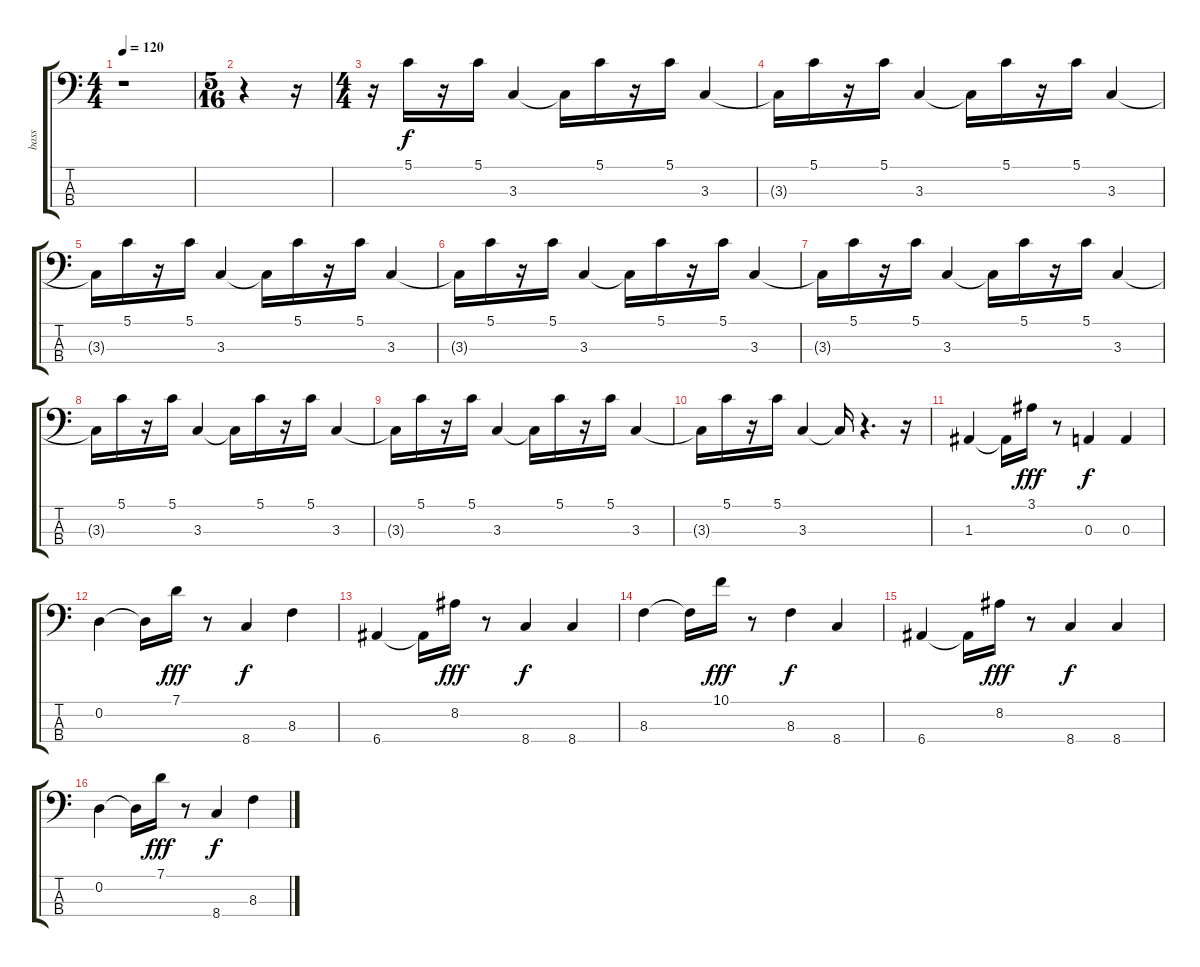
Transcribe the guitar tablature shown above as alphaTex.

\track ("bass" "bass") {instrument electricbasspick}
\staff {score tabs}
\tuning (G2 D2 A1 E1) {hide}
\ts (4 4)
\tempo 120
\clef f4
\ks c
r.1{dy f instrument electricbasspick} |
\ts (5 16)
r.4 r.16 |
\ts (4 4)
r.16 5.1.16 r.16 5.1.16 3.3.4 3.3{t}.16 5.1.16 r.16 5.1.16 3.3.4 |
3.3{t}.16 5.1.16 r.16 5.1.16 3.3.4 3.3{t}.16 5.1.16 r.16 5.1.16 3.3.4 |
3.3{t}.16 5.1.16 r.16 5.1.16 3.3.4 3.3{t}.16 5.1.16 r.16 5.1.16 3.3.4 |
3.3{t}.16 5.1.16 r.16 5.1.16 3.3.4 3.3{t}.16 5.1.16 r.16 5.1.16 3.3.4 |
3.3{t}.16 5.1.16 r.16 5.1.16 3.3.4 3.3{t}.16 5.1.16 r.16 5.1.16 3.3.4 |
3.3{t}.16 5.1.16 r.16 5.1.16 3.3.4 3.3{t}.16 5.1.16 r.16 5.1.16 3.3.4 |
3.3{t}.16 5.1.16 r.16 5.1.16 3.3.4 3.3{t}.16 5.1.16 r.16 5.1.16 3.3.4 |
3.3{t}.16 5.1.16 r.16 5.1.16 3.3.4 3.3{t}.16 r.4{d} r.16 |
1.3.4 1.3{t}.16 3.1.16{dy fff} r.8 0.3.4{dy f} 0.3.4 |
0.2.4 0.2{t}.16 7.1.16{dy fff} r.8 8.4.4{dy f} 8.3.4 |
6.4.4 6.4{t}.16 8.2.16{dy fff} r.8 8.4.4{dy f} 8.4.4 |
8.3.4 8.3{t}.16 10.1.16{dy fff} r.8 8.3.4{dy f} 8.4.4 |
6.4.4 6.4{t}.16 8.2.16{dy fff} r.8 8.4.4{dy f} 8.4.4 |
0.2.4 0.2{t}.16 7.1.16{dy fff} r.8 8.4.4{dy f} 8.3.4
